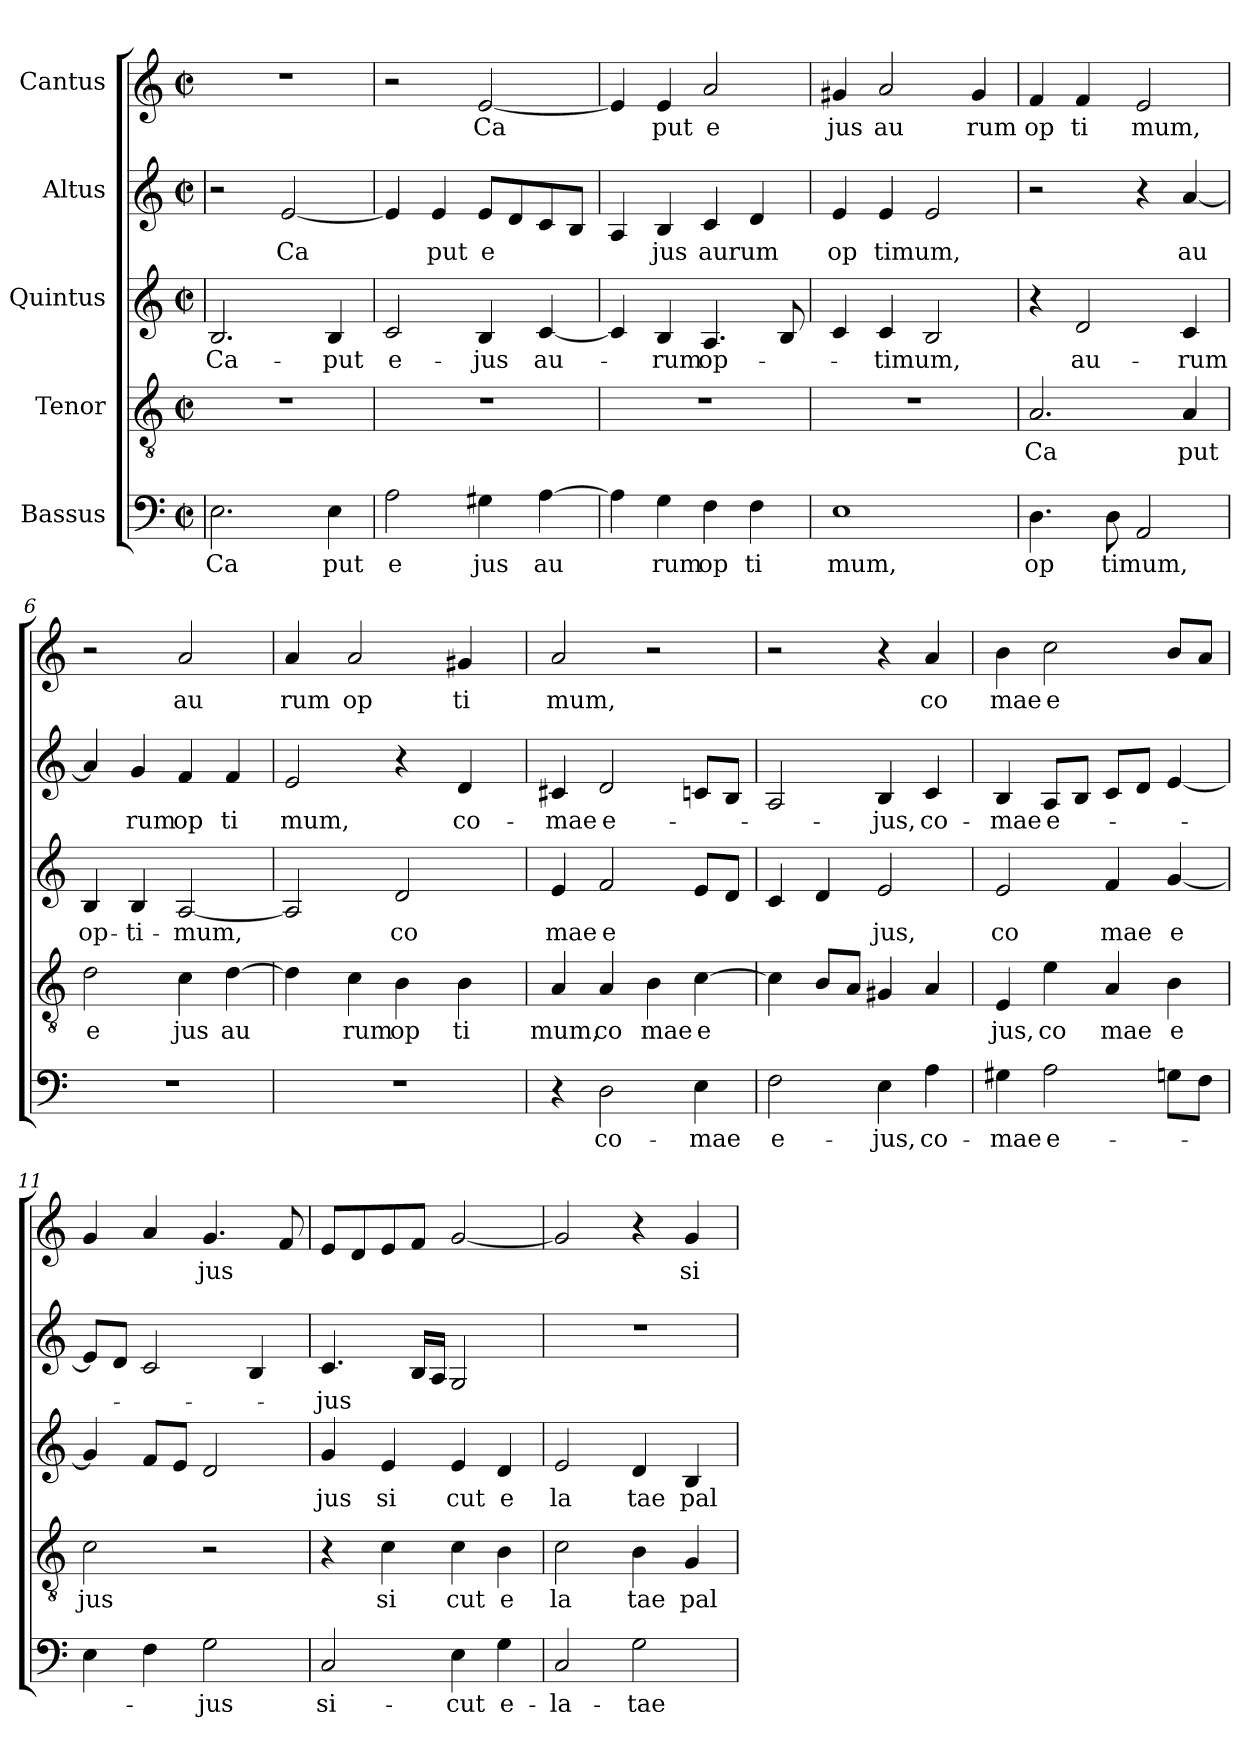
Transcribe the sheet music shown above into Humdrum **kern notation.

**kern	**text	**kern	**text	**kern	**text	**kern	**text	**kern	**text
*part5	*part5	*part4	*part4	*part3	*part3	*part2	*part2	*part1	*part1
*staff5	*staff5	*staff4	*staff4	*staff3	*staff3	*staff2	*staff2	*staff1	*staff1
*I"Bassus	*	*I"Tenor	*	*I"Quintus	*	*I"Altus	*	*I"Cantus	*
!!LO:PB:g=z
*stria5	*	*stria5	*	*stria5	*	*stria5	*	*stria5	*
*clefF4	*	*clefGv2	*	*clefG2	*	*clefG2	*	*clefG2	*
*M2/2	*	*M2/2	*	*M2/2	*	*M2/2	*	*M2/2	*
*met(c|)	*	*met(c|)	*	*met(c|)	*	*met(c|)	*	*met(c|)	*
=1	=1!	=1	=1!	=1	=1!	=1	=1!	=1!	=1!
!	!LO:LY:b:cj	!	!	!	!LO:LY:b:cj	!	!	!	!
2.E\	Ca	1r	.	2.B/	Ca-	2r	.	1r	.
!	!	!	!	!	!	!	!LO:LY:b	!	!
.	.	.	.	.	.	[<2e/	Ca	.	.
!	!LO:LY:b:cj	!	!	!	!LO:LY:b:cj	!	!	!	!
4E\	put	.	.	4B/	-put	.	.	.	.
=2	=2	=2	=2	=2	=2	=2	=2	=2	=2
!	!LO:LY:b:cj	!	!	!	!LO:LY:b:cj	!	!	!	!
2A\	e	1r	.	2c/	e-	4e/]	.	2r	.
!	!	!	!	!	!	!	!LO:LY:b:cj	!	!
.	.	.	.	.	.	4e/	put	.	.
!	!LO:LY:b:cj	!	!	!	!LO:LY:b:cj	!	!LO:LY:b:cj	!	!LO:LY:b
4G#X\	jus	.	.	4B/	-jus	8e/L	e	[<2e/	Ca
.	.	.	.	.	.	8d/	.	.	.
!	!LO:LY:b	!	!	!	!LO:LY:b	!	!	!	!
[>4A\	au	.	.	[<4c/	au-	8c/	.	.	.
.	.	.	.	.	.	8B/J	.	.	.
=3	=3	=3	=3	=3	=3	=3	=3	=3	=3
4A\]	.	1r	.	4c/]	.	4A/	.	4e/]	.
!	!LO:LY:b:cj	!	!	!	!LO:LY:b:cj	!	!LO:LY:b:cj	!	!LO:LY:b:cj
4G\	rum	.	.	4B/	-rum	4B/	jus	4e/	put
!	!LO:LY:b:cj	!	!	!	!LO:LY:b:cj	!	!LO:LY:b	!	!LO:LY:b:cj
4F\	op	.	.	4.A/	op-	4c/	aurum	2a/	e
!	!LO:LY:b:cj	!	!	!	!	!	!	!	!
4F\	ti	.	.	.	.	4d/	.	.	.
.	.	.	.	8B/	.	.	.	.	.
=4	=4	=4	=4	=4	=4	=4	=4	=4	=4
!	!LO:LY:b:cj	!	!	!	!	!	!LO:LY:b:cj	!	!LO:LY:b:cj
1E	mum,	1r	.	4c/	.	4e/	op	4g#/	jus
!	!	!	!	!	!LO:LY:b	!	!LO:LY:b	!	!LO:LY:b:cj
.	.	.	.	4c/	-timum,	4e/	timum,	2a/	au
.	.	.	.	2B/	.	2e/	.	.	.
!	!	!	!	!	!	!	!	!	!LO:LY:b:cj
.	.	.	.	.	.	.	.	4g#/	rum
=5	=5	=5	=5	=5	=5	=5	=5	=5	=5
!	!LO:LY:b:cj	!	!LO:LY:b:cj	!	!	!	!	!	!LO:LY:b:cj
4.D\	op	2.A/	Ca	4r	.	2r	.	4f/	op
!	!	!	!	!	!LO:LY:b:cj	!	!	!	!LO:LY:b:cj
.	.	.	.	2d/	au-	.	.	4f/	ti
!	!LO:LY:b	!	!	!	!	!	!	!	!
8D\	timum,	.	.	.	.	.	.	.	.
!	!	!	!	!	!	!	!	!	!LO:LY:b:cj
2AA/	.	.	.	.	.	4r	.	2e/	mum,
!	!	!	!LO:LY:b:cj	!	!LO:LY:b:cj	!	!LO:LY:b	!	!
.	.	4A/	put	4c/	-rum	[<4a/	au	.	.
=6	=6	=6	=6	=6	=6	=6	=6	=6	=6
!	!	!	!LO:LY:b:cj	!	!LO:LY:b:cj	!	!	!	!
1r	.	2d\	e	4B/	op-	4a/]	.	2r	.
!	!	!	!	!	!LO:LY:b:cj	!	!LO:LY:b:cj	!	!
.	.	.	.	4B/	-ti-	4g/	rum	.	.
!	!	!	!LO:LY:b:cj	!	!LO:LY:b	!	!LO:LY:b:cj	!	!LO:LY:b:cj
.	.	4c\	jus	[>2A/	-mum,	4f/	op	2a/	au
!	!	!	!LO:LY:b	!	!	!	!LO:LY:b:cj	!	!
.	.	[>4d\	au	.	.	4f/	ti	.	.
!!LO:LB:g=z
=7	=7	=7	=7	=7	=7	=7	=7	=7	=7
!	!	!	!	!	!	!	!LO:LY:b:cj	!	!LO:LY:b:cj
*^	*	*	*	*	*	*	*	*	*
1r	16..ryy	.	4d\]	.	2A/]	.	2e/	mum,	4a/	rum
.	2ryy	.	.	.	.	.	.	.	.	.
!	!	!	!	!LO:LY:b:cj	!	!	!	!	!	!LO:LY:b:cj
.	.	.	4c\	rum	.	.	.	.	2a/	op
!	!	!	!	!LO:LY:b:cj	!	!LO:LY:b:cj	!	!	!	!
.	.	.	4B\	op	2d/	co	4r	.	.	.
.	4ryy	.	.	.	.	.	.	.	.	.
!	!	!	!	!LO:LY:b:cj	!	!	!	!LO:LY:b:cj	!	!LO:LY:b:cj
.	.	.	4B\	ti	.	.	4d/	co-	4g#/	ti
.	8ryy	.	.	.	.	.	.	.	.	.
.	64ryy	.	.	.	.	.	.	.	.	.
=8	=8	=8	=8	=8	=8	=8	=8	=8	=8	=8
!	!	!	!	!LO:LY:b:cj	!	!LO:LY:b:cj	!	!LO:LY:b:cj	!	!LO:LY:b:cj
*v	*v	*	*	*	*	*	*	*	*	*
4r	.	4A/	mum,	4e/	mae	4c#X/	-mae	2a/	mum,
!	!LO:LY:b:cj	!	!LO:LY:b:cj	!	!LO:LY:b:cj	!	!LO:LY:b:cj	!	!
2D\	co-	4A/	co	2f/	e	2d/	e-	.	.
!	!	!	!LO:LY:b:cj	!	!	!	!	!	!
.	.	4B\	mae	.	.	.	.	2r	.
!	!LO:LY:b:cj	!	!LO:LY:b:cj	!	!	!	!	!	!
4E\	-mae	[>4c\	e	8e/L	.	8cn/L	.	.	.
.	.	.	.	8d/J	.	8B/J	.	.	.
=9	=9	=9	=9	=9	=9	=9	=9	=9	=9
!	!LO:LY:b:cj	!	!	!	!	!	!	!	!
2F\	e-	4c\]	.	4c/	.	2A/	.	2r	.
.	.	8B/L	.	4d/	.	.	.	.	.
.	.	8A/J	.	.	.	.	.	.	.
!	!LO:LY:b:cj	!	!	!	!LO:LY:b:cj	!	!LO:LY:b:cj	!	!
4E\	-jus,	4G#/	.	2e/	jus,	4B/	-jus,	4r	.
!	!LO:LY:b:cj	!	!	!	!	!	!LO:LY:b:cj	!	!LO:LY:b:cj
4A\	co-	4A/	.	.	.	4c/	co-	4a/	co
=10	=10	=10	=10	=10	=10	=10	=10	=10	=10
!	!LO:LY:b:cj	!	!LO:LY:b:cj	!	!LO:LY:b:cj	!	!LO:LY:b:cj	!	!LO:LY:b:cj
4G#X\	-mae	4E/	jus,	2e/	co	4B/	-mae	4b\	mae
!	!LO:LY:b:cj	!	!LO:LY:b:cj	!	!	!	!LO:LY:b:cj	!	!LO:LY:b:cj
2A\	e-	4e\	co	.	.	8A/L	e-	2cc\	e
.	.	.	.	.	.	8B/J	.	.	.
!	!	!	!LO:LY:b:cj	!	!LO:LY:b:cj	!	!	!	!
.	.	4A/	mae	4f/	mae	8c/L	.	.	.
.	.	.	.	.	.	8d/J	.	.	.
!	!	!	!LO:LY:b:cj	!	!LO:LY:b:cj	!	!	!	!
8Gn\L	.	4B\	e	[<4g/	e	[<4e/	.	8b/L	.
8F\J	.	.	.	.	.	.	.	8a/J	.
=11	=11	=11	=11	=11	=11	=11	=11	=11	=11
!	!	!	!LO:LY:b:cj	!	!	!	!	!	!
4E\	.	2c\	jus	4g/]	.	8e/L]	.	4g/	.
.	.	.	.	.	.	8d/J	.	.	.
4F\	.	.	.	8f/L	.	2c/	.	4a/	.
.	.	.	.	8e/J	.	.	.	.	.
!	!LO:LY:b:cj	!	!	!	!	!	!	!	!LO:LY:b
2G\	-jus	2r	.	2d/	.	.	.	4.g/	jus
.	.	.	.	.	.	4B/	.	.	.
.	.	.	.	.	.	.	.	8f/	.
=12	=12	=12	=12	=12	=12	=12	=12	=12	=12
!	!LO:LY:b:cj	!	!	!	!LO:LY:b:cj	!	!LO:LY:b	!	!
2C/	si-	4r	.	4g/	jus	4.c/	-jus	8e/L	.
.	.	.	.	.	.	.	.	8d/	.
!	!	!	!LO:LY:b:cj	!	!LO:LY:b:cj	!	!	!	!
.	.	4c\	si	4e/	si	.	.	8e/	.
.	.	.	.	.	.	16B/L	.	8f/J	.
.	.	.	.	.	.	16A/J	.	.	.
!	!LO:LY:b:cj	!	!LO:LY:b:cj	!	!LO:LY:b:cj	!	!	!	!
4E\	-cut	4c\	cut	4e/	cut	2G/	.	[>2g/	.
!	!LO:LY:b:cj	!	!LO:LY:b:cj	!	!LO:LY:b:cj	!	!	!	!
4G\	e-	4B\	e	4d/	e	.	.	.	.
!!LO:LB:g=z
=13	=13	=13	=13	=13	=13	=13	=13	=13	=13
!	!LO:LY:b:cj	!	!LO:LY:b:cj	!	!LO:LY:b:cj	!	!	!	!
*	*	*	*	*	*	*	*	*^	*
2C/	-la-	2c\	la	2e/	la	1r	.	2g/]	64ryy	.
.	.	.	.	.	.	.	.	.	2ryy	.
!	!LO:LY:b:cj	!	!LO:LY:b:cj	!	!LO:LY:b:cj	!	!	!	!	!
2G\	-tae	4B\	tae	4d/	tae	.	.	4r	.	.
.	.	.	.	.	.	.	.	.	4ryy	.
!	!	!	!LO:LY:b:cj	!	!LO:LY:b:cj	!	!	!	!	!LO:LY:b:cj
.	.	4G/	pal	4B/	pal	.	.	4g/	.	si
.	.	.	.	.	.	.	.	.	8...ryy	.
*	*	*	*	*	*	*	*	*v	*v	*
=	=	=	=	=	=	=	=	=	=
*-	*-	*-	*-	*-	*-	*-	*-	*-	*-
